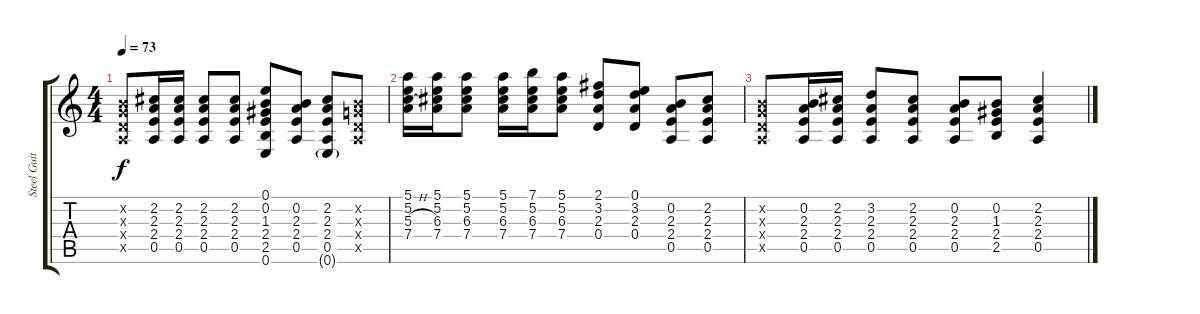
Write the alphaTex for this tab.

\track ("Steel Guitar" "Steel Guit") {instrument acousticguitarsteel}
\staff {score tabs}
\tuning (E4 B3 G3 D3 A2 E2) {hide}
\ts (4 4)
\tempo 73
\clef g2
\ks c
(0.2{x} 0.3{x} 0.4{x} 0.5{x}).8{dy f} (2.2 2.3 2.4 0.5).16 (2.2 2.3 2.4 0.5).16 (2.2 2.3 2.4 0.5).8 (2.2 2.3 2.4 0.5).8 (0.1 0.2 1.3 2.4 2.5 0.6).8 (0.2 2.3 2.4 0.5).8 (2.2 2.3 2.4 0.5 0.6{g}).8 (0.2{x} 0.3{x} 0.4{x} 0.5{x}).8 |
(5.1 5.2 5.3{h} 7.4).16 (5.1 5.2 6.3 7.4).16 (5.1 5.2 6.3 7.4).8 (5.1 5.2 6.3 7.4).16 (7.1 5.2 6.3 7.4).16 (5.1 5.2 6.3 7.4).8 (2.1 3.2 2.3 0.4).8 (0.1 3.2 2.3 0.4).8 (0.2 2.3 2.4 0.5).8 (2.2 2.3 2.4 0.5).8 |
(0.2{x} 0.3{x} 0.4{x} 0.5{x}).8 (0.2 2.3 2.4 0.5).16 (2.2 2.3 2.4 0.5).16 (3.2 2.3 2.4 0.5).8 (2.2 2.3 2.4 0.5).8 (0.2 2.3 2.4 0.5).8 (0.2 1.3 2.4 2.5).8 (2.2 2.3 2.4 0.5).4
